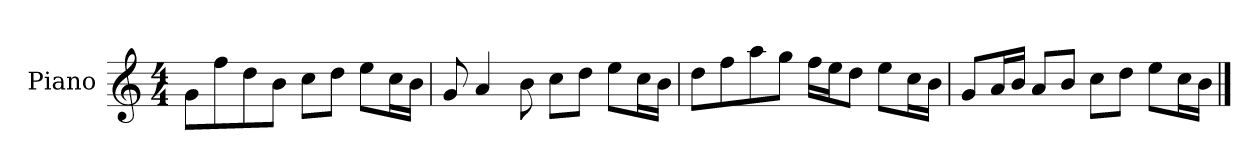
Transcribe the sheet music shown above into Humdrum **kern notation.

**kern
*part1
*staff1
*I"Piano
*I'P-no
*clefG2
*k[]
*M4/4
*MM90
=1
8g\L
8ff\
8dd\
8b\J
8cc\L
8dd\J
8ee\L
16cc\L
16b\JJ
=2
8g/
4a/
8b\
8cc\L
8dd\J
8ee\L
16cc\L
16b\JJ
=3
8dd\L
8ff\
8aa\
8gg\J
16ff\LL
16ee\J
8dd\J
8ee\L
16cc\L
16b\JJ
=4
8g/L
16a/L
16b/JJ
8a/L
8b/J
8cc\L
8dd\J
8ee\L
16cc\L
16b\JJ
==
*-
